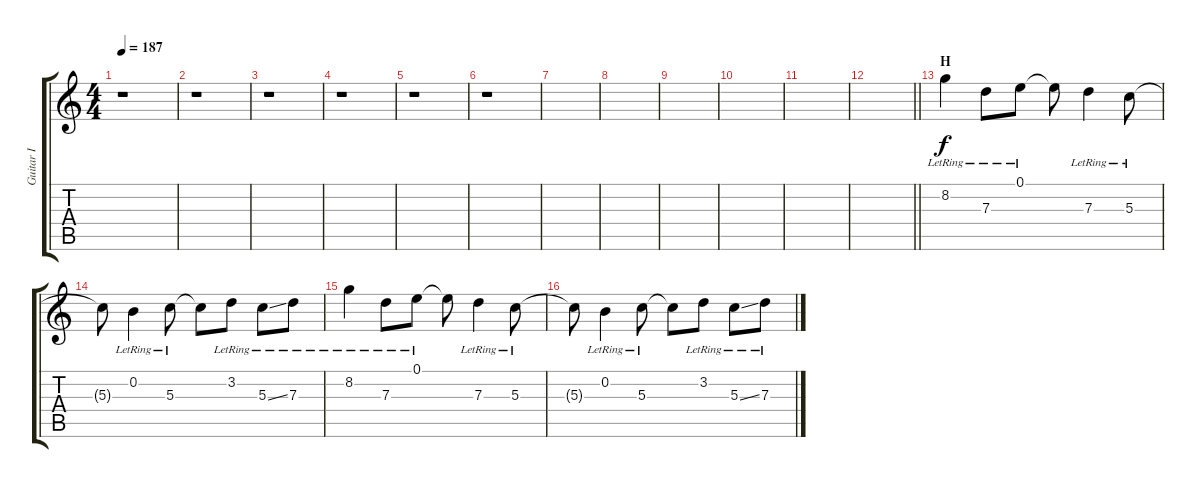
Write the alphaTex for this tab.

\track ("Guitar I" "Guitar I") {instrument electricguitarclean}
\staff {score tabs}
\tuning (E4 B3 G3 D3 A2 E2) {hide}
\ts (4 4)
\tempo 187
\clef g2
\ks c
r.1{dy f} |
r.1 |
r.1 |
r.1 |
r.1 |
r.1 |
|
|
|
|
|
\barLineRight lightlight
|
\section ("" "H")
8.2{lr}.4 7.3{lr}.8 0.1{lr}.8 0.1{t}.8 7.3{lr}.4 5.3{lr}.8 |
5.3{t}.8 0.2{lr}.4 5.3{lr}.8 5.3{t}.8 3.2{lr}.8 5.3{ss lr}.8 7.3{lr}.8 |
8.2{lr}.4 7.3{lr}.8 0.1{lr}.8 0.1{t}.8 7.3{lr}.4 5.3{lr}.8 |
5.3{t}.8 0.2{lr}.4 5.3{lr}.8 5.3{t}.8 3.2{lr}.8 5.3{ss lr}.8 7.3{lr}.8
